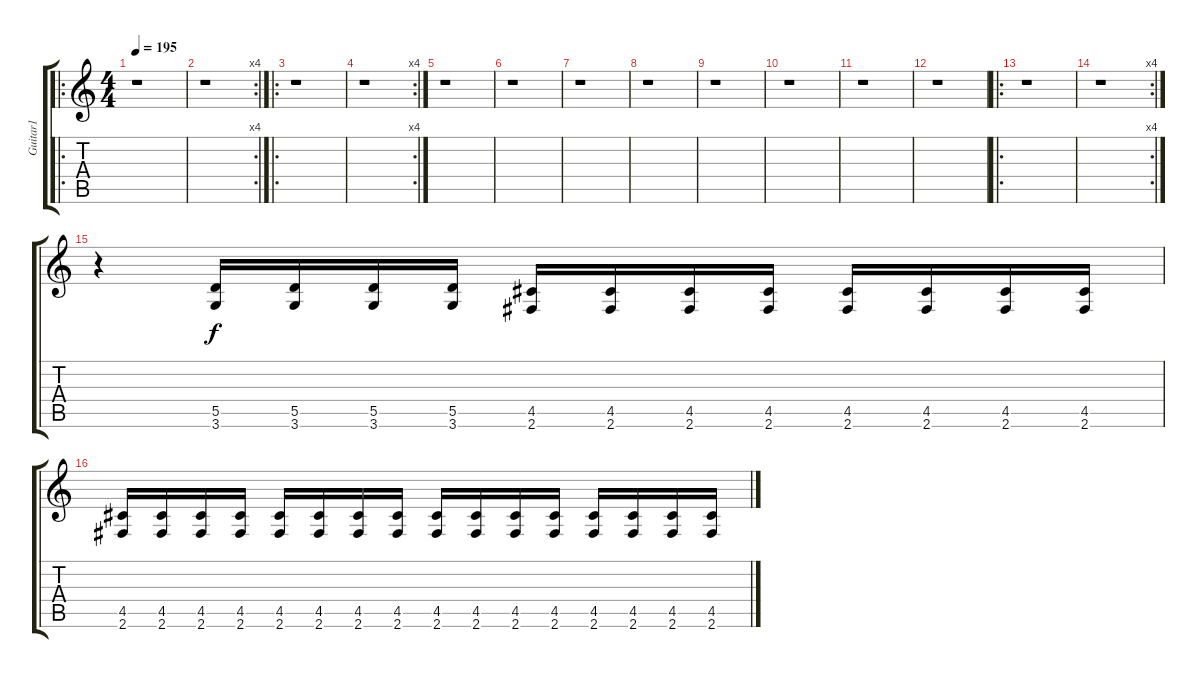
\track ("Guitar1" "Guitar1") {instrument distortionguitar}
\staff {score tabs}
\tuning (E4 B3 G3 D3 A2 E2) {hide}
\ro
\ts (4 4)
\tempo 195
\clef g2
\ks c
r.1{dy f instrument distortionguitar} |
\rc 4
r.1 |
\ro
r.1 |
\rc 4
r.1 |
r.1 |
r.1 |
r.1 |
r.1 |
r.1 |
r.1 |
r.1 |
r.1 |
\ro
r.1 |
\rc 4
r.1 |
r.4 (5.5 3.6).16 (5.5 3.6).16 (5.5 3.6).16 (5.5 3.6).16 (4.5 2.6).16 (4.5 2.6).16 (4.5 2.6).16 (4.5 2.6).16 (4.5 2.6).16 (4.5 2.6).16 (4.5 2.6).16 (4.5 2.6).16 |
(4.5 2.6).16 (4.5 2.6).16 (4.5 2.6).16 (4.5 2.6).16 (4.5 2.6).16 (4.5 2.6).16 (4.5 2.6).16 (4.5 2.6).16 (4.5 2.6).16 (4.5 2.6).16 (4.5 2.6).16 (4.5 2.6).16 (4.5 2.6).16 (4.5 2.6).16 (4.5 2.6).16 (4.5 2.6).16
